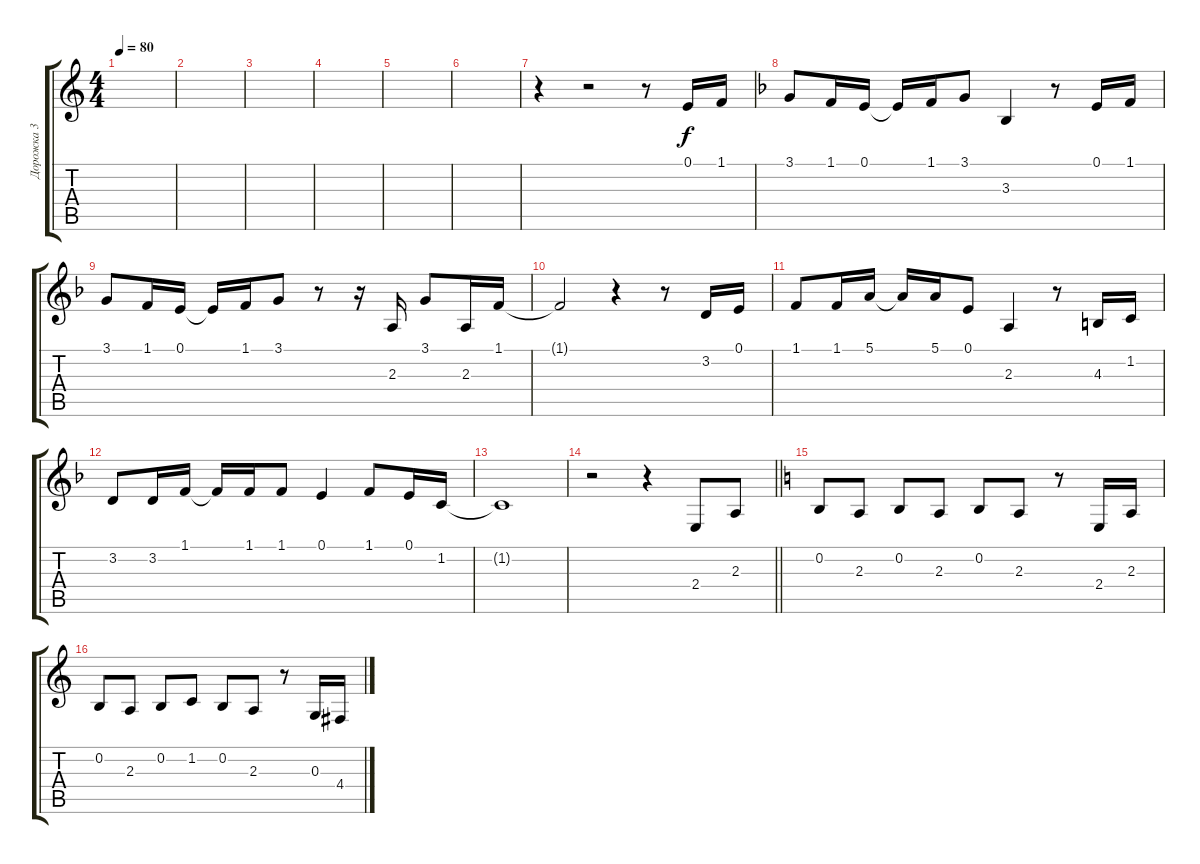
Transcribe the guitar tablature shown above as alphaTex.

\track ("Дорожка 3" "Дорожка 3") {instrument viola}
\staff {score tabs}
\tuning (E4 B3 G3 D3 A2 E2) {hide}
\ts (4 4)
\tempo 80
\clef g2
\ks aminor
|
|
|
|
|
|
r.4 r.2 r.8 0.1.16 1.1.16 |
\ks dminor
3.1.8 1.1.16 0.1.16 0.1{t}.16 1.1.16 3.1.8 3.3.4 r.8 0.1.16 1.1.16 |
3.1.8 1.1.16 0.1.16 0.1{t}.16 1.1.16 3.1.8 r.8 r.16 2.3.16 3.1.8 2.3.16 1.1.16 |
1.1{t}.2 r.4 r.8 3.2.16 0.1.16 |
1.1.8 1.1.16 5.1.16 5.1{t}.16 5.1.16 0.1.8 2.3.4 r.8 4.3.16 1.2.16 |
3.2.8 3.2.16 1.1.16 1.1{t}.16 1.1.16 1.1.8 0.1.4 1.1.8 0.1.16 1.2.16 |
1.2{t}.1 |
\barLineRight lightlight
r.2 r.4 2.4.8 2.3.8 |
\ks aminor
0.2.8 2.3.8 0.2.8 2.3.8 0.2.8 2.3.8 r.8 2.4.16 2.3.16 |
\ks c
0.2.8 2.3.8 0.2.8 1.2.8 0.2.8 2.3.8 r.8 0.3.16 4.4.16
